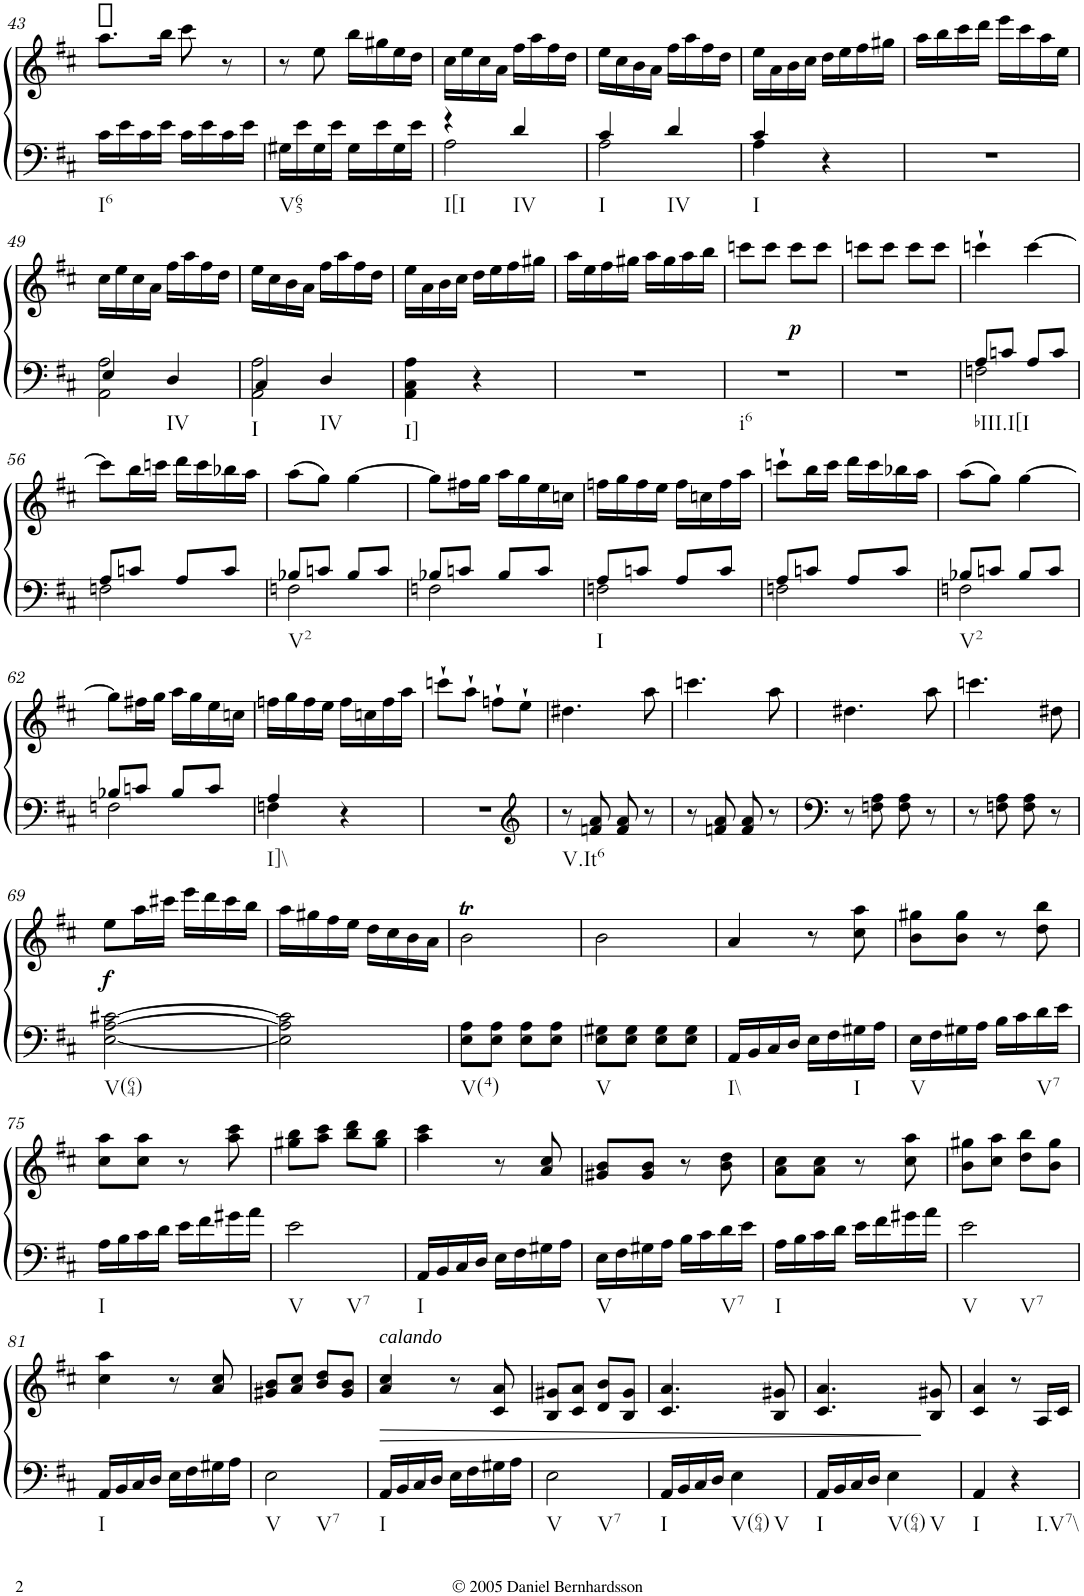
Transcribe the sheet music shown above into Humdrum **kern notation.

**kern	**kern	**dynam
*part1	*part1	*part1
*staff2	*staff1	*staff1/2
*I"Piano	*	*
*I'Pno.	*	*
!!LO:PB:g=z
*clefF4	*clefG2	*
*k[f#c#]	*k[f#c#]	*
*D:	*D:	*
*M2/4	*M2/4	*
=43	=43	=43
!LO:TX:b:t=I6	!	!
16c#\LL	8.aa\L	.
16e\	.	.
16c#\	.	.
16e\JJ	16bb\Jk	.
16c#\LL	8ccc#\	.
16e\	.	.
16c#\	8r	.
16e\JJ	.	.
=44	=44	=44
!LO:TX:b:t=V65	!	!
16G#X\LL	8r	.
16e\	.	.
16G#\	8ee\	.
16e\JJ	.	.
16G#\LL	16bb\LL	.
16e\	16gg#X\	.
16G#\	16ee\	.
16e\JJ	16dd\JJ	.
=45	=45	=45
*^	*	*
!LO:TX:b:t=I[I	!	!	!
4r	2A\	16cc#\LL	.
.	.	16ee\	.
.	.	16cc#\	.
.	.	16a\JJ	.
!LO:TX:b:t=IV	!	!	!
4d/	.	16ff#\LL	.
.	.	16aa\	.
.	.	16ff#\	.
.	.	16dd\JJ	.
=46	=46	=46	=46
!LO:TX:b:t=I	!	!	!
4c#/	2A\	16ee\LL	.
.	.	16cc#\	.
.	.	16b\	.
.	.	16a\JJ	.
!LO:TX:b:t=IV	!	!	!
4d/	.	16ff#\LL	.
.	.	16aa\	.
.	.	16ff#\	.
.	.	16dd\JJ	.
=47	=47	=47	=47
!LO:TX:b:t=I	!	!	!
4c#/	4A\	16ee\LL	.
.	.	16a\	.
.	.	16b\	.
.	.	16cc#\JJ	.
4r	4ryy	16dd\LL	.
.	.	16ee\	.
.	.	16ff#\	.
.	.	16gg#X\JJ	.
*v	*v	*	*
=48	=48	=48
2r	16aa\LL	.
.	16bb\	.
.	16ccc#\	.
.	16ddd\JJ	.
.	16eee\LL	.
.	16ccc#\	.
.	16aa\	.
.	16ee\JJ	.
!!LO:LB:g=z
=49	=49	=49
*^	*	*
4E/	2AA\ 2A\	16cc#\LL	.
.	.	16ee\	.
.	.	16cc#\	.
.	.	16a\JJ	.
!LO:TX:b:t=IV	!	!	!
4D/	.	16ff#\LL	.
.	.	16aa\	.
.	.	16ff#\	.
.	.	16dd\JJ	.
=50	=50	=50	=50
!LO:TX:b:t=I	!	!	!
4C#/	2AA\ 2A\	16ee\LL	.
.	.	16cc#\	.
.	.	16b\	.
.	.	16a\JJ	.
!LO:TX:b:t=IV	!	!	!
4D/	.	16ff#\LL	.
.	.	16aa\	.
.	.	16ff#\	.
.	.	16dd\JJ	.
*v	*v	*	*
=51	=51	=51
!LO:TX:b:t=I]	!	!
4AA\ 4C#\ 4A\	16ee\LL	.
.	16a\	.
.	16b\	.
.	16cc#\JJ	.
4r	16dd\LL	.
.	16ee\	.
.	16ff#\	.
.	16gg#X\JJ	.
=52	=52	=52
2r	16aa\LL	.
.	16ee\	.
.	16ff#\	.
.	16gg#X\JJ	.
.	16aa\LL	.
.	16gg#\	.
.	16aa\	.
.	16bb\JJ	.
=53	=53	=53
!LO:TX:b:t=i6	!	!
2r	8cccn\L	.
.	8ccc\J	.
!	!	!LO:DY:b
.	8ccc\L	p
.	8ccc\J	.
=54	=54	=54
2r	8cccn\L	.
.	8ccc\J	.
.	8ccc\L	.
.	8ccc\J	.
=55	=55	=55
*^	*	*
!LO:TX:b:t=bIII.I[I	!	!	!
8A/L	2Fn\	4cccn`\	.
8cn/J	.	.	.
8A/L	.	[>4ccc\	.
8c/J	.	.	.
!!LO:LB:g=z
=56	=56	=56	=56
8A/L	2Fn\	8ccc\L]	.
8cn/J	.	16bb\L	.
.	.	16cccn\JJ	.
8A/L	.	16ddd\LL	.
.	.	16ccc\	.
8c/J	.	16bb-X\	.
.	.	16aa\JJ	.
=57	=57	=57	=57
!LO:TX:b:t=V2	!	!	!
8B-X/L	2Fn\	(8aa\L	.
8cn/J	.	8gg\J)	.
8B-/L	.	[>4gg\	.
8c/J	.	.	.
=58	=58	=58	=58
8B-X/L	2Fn\	8gg\L]	.
8cn/J	.	16ff#X\L	.
.	.	16gg\JJ	.
8B-/L	.	16aa\LL	.
.	.	16gg\	.
8c/J	.	16ee\	.
.	.	16ccn\JJ	.
=59	=59	=59	=59
!LO:TX:b:t=I	!	!	!
8A/L	2Fn\	16ffn\LL	.
.	.	16gg\	.
8cn/J	.	16ff\	.
.	.	16ee\JJ	.
8A/L	.	16ff\LL	.
.	.	16ccn\	.
8c/J	.	16ff\	.
.	.	16aa\JJ	.
=60	=60	=60	=60
8A/L	2Fn\	8cccn`\L	.
8cn/J	.	16bb\L	.
.	.	16ccc\JJ	.
8A/L	.	16ddd\LL	.
.	.	16ccc\	.
8c/J	.	16bb-X\	.
.	.	16aa\JJ	.
=61	=61	=61	=61
!LO:TX:b:t=V2	!	!	!
8B-X/L	2Fn\	(8aa\L	.
8cn/J	.	8gg\J)	.
8B-/L	.	[>4gg\	.
8c/J	.	.	.
!!LO:LB:g=z
=62	=62	=62	=62
8B-X/L	2Fn\	8gg\L]	.
8cn/J	.	16ff#X\L	.
.	.	16gg\JJ	.
8B-/L	.	16aa\LL	.
.	.	16gg\	.
8c/J	.	16ee\	.
.	.	16ccn\JJ	.
=63	=63	=63	=63
!LO:TX:b:t=I]\\	!	!	!
4A/	4Fn\	16ffn\LL	.
.	.	16gg\	.
.	.	16ff\	.
.	.	16ee\JJ	.
4r	4ryy	16ff\LL	.
.	.	16ccn\	.
.	.	16ff\	.
.	.	16aa\JJ	.
*v	*v	*	*
=64	=64	=64
2r	8cccn`\L	.
.	8aa`\J	.
.	8ffn`\L	.
*clefG2	*	*
.	8ee`\J	.
=65	=65	=65
!LO:TX:b:t=V.It6	!	!
8r	4.dd#X\	.
8fn/ 8a/	.	.
8f/ 8a/	.	.
8r	8aa\	.
=66	=66	=66
8r	4.cccn\	.
8fn/ 8a/	.	.
8f/ 8a/	.	.
8r	8aa\	.
=67	=67	=67
8r	4.dd#X\	.
8Fn\ 8A\	.	.
8F\ 8A\	.	.
8r	8aa\	.
=68	=68	=68
8r	4.cccn\	.
8Fn\ 8A\	.	.
8F\ 8A\	.	.
8r	8dd#X\	.
!!LO:LB:g=z
=69	=69	=69
!LO:TX:b:t=V(64)	!	!
!	!	!LO:DY:b
[<2E\ [>2A\ [>2c#X\	8ee\L	f
.	16aa\L	.
.	16ccc#X\JJ	.
.	16eee\LL	.
.	16ddd\	.
.	16ccc#\	.
.	16bb\JJ	.
=70	=70	=70
2E\] 2A\] 2c#\]	16aa\LL	.
.	16gg#X\	.
.	16ff#\	.
.	16ee\JJ	.
.	16dd\LL	.
.	16cc#\	.
.	16b\	.
.	16a\JJ	.
=71	=71	=71
!LO:TX:b:t=V(4)	!	!
8E\ 8A\L	2bT\	.
8E\ 8A\J	.	.
8E\ 8A\L	.	.
8E\ 8A\J	.	.
=72	=72	=72
!LO:TX:b:t=V	!	!
8E\ 8G#X\L	2b\	.
8E\ 8G#\J	.	.
8E\ 8G#\L	.	.
8E\ 8G#\J	.	.
=73	=73	=73
!LO:TX:b:t=I\\	!	!
16AA/LL	4a/	.
16BB/	.	.
16C#/	.	.
16D/JJ	.	.
16E\LL	8r	.
16F#\	.	.
!LO:TX:b:t=I	!	!
16G#X\	8cc#\ 8aa\	.
16A\JJ	.	.
=74	=74	=74
!LO:TX:b:t=V	!	!
16E\LL	8b\ 8gg#X\L	.
16F#\	.	.
16G#X\	8b\ 8gg#\J	.
16A\JJ	.	.
16B\LL	8r	.
16c#\	.	.
!LO:TX:b:t=V7	!	!
16d\	8dd\ 8bb\	.
16e\JJ	.	.
!!LO:LB:g=z
=75	=75	=75
!LO:TX:b:t=I	!	!
16A\LL	8cc#\ 8aa\L	.
16B\	.	.
16c#\	8cc#\ 8aa\J	.
16d\JJ	.	.
16e\LL	8r	.
16f#\	.	.
16g#X\	8aa\ 8ccc#\	.
16a\JJ	.	.
=76	=76	=76
!LO:TX:b:t=V	!	!
!LO:TX:b:t=V7	!	!
2e\	8gg#X\ 8bb\L	.
.	8aa\ 8ccc#\J	.
.	8bb\ 8ddd\L	.
.	8gg#\ 8bb\J	.
=77	=77	=77
!LO:TX:b:t=I	!	!
16AA/LL	4aa\ 4ccc#\	.
16BB/	.	.
16C#/	.	.
16D/JJ	.	.
16E\LL	8r	.
16F#\	.	.
16G#X\	8a/ 8cc#/	.
16A\JJ	.	.
=78	=78	=78
!LO:TX:b:t=V	!	!
16E\LL	8g#X/ 8b/L	.
16F#\	.	.
16G#X\	8g#/ 8b/J	.
16A\JJ	.	.
16B\LL	8r	.
16c#\	.	.
!LO:TX:b:t=V7	!	!
16d\	8b\ 8dd\	.
16e\JJ	.	.
=79	=79	=79
!LO:TX:b:t=I	!	!
16A\LL	8a\ 8cc#\L	.
16B\	.	.
16c#\	8a\ 8cc#\J	.
16d\JJ	.	.
16e\LL	8r	.
16f#\	.	.
16g#X\	8cc#\ 8aa\	.
16a\JJ	.	.
=80	=80	=80
!LO:TX:b:t=V	!	!
!LO:TX:b:t=V7	!	!
2e\	8b\ 8gg#X\L	.
.	8cc#\ 8aa\J	.
.	8dd\ 8bb\L	.
.	8b\ 8gg#\J	.
!!LO:LB:g=z
=81	=81	=81
!LO:TX:b:t=I	!	!
16AA/LL	4cc#\ 4aa\	.
16BB/	.	.
16C#/	.	.
16D/JJ	.	.
16E\LL	8r	.
16F#\	.	.
16G#X\	8a/ 8cc#/	.
16A\JJ	.	.
=82	=82	=82
!LO:TX:b:t=V	!	!
!LO:TX:b:t=V7	!	!
2E\	8g#X/ 8b/L	.
.	8a/ 8cc#/J	.
.	8b/ 8dd/L	.
.	8g#/ 8b/J	.
=83	=83	=83
!	!LO:TX:a:i:t=calando	!
!LO:TX:b:t=I	!	!
!	!	!LO:HP:b
16AA/LL	4a/ 4cc#/	>
16BB/	.	.
16C#/	.	.
16D/JJ	.	.
16E\LL	8r	.
16F#\	.	.
16G#X\	8c#/ 8a/	.
16A\JJ	.	.
=84	=84	=84
!LO:TX:b:t=V	!	!
!LO:TX:b:t=V7	!	!
2E\	8B/ 8g#X/L	.
.	8c#/ 8a/J	.
.	8d/ 8b/L	.
.	8B/ 8g#/J	.
=85	=85	=85
!LO:TX:b:t=I	!	!
16AA/LL	4.c#/ 4.a/	.
16BB/	.	.
16C#/	.	.
16D/JJ	.	.
!LO:TX:b:t=V(64)	!	!
!LO:TX:b:t=V	!	!
4E\	.	.
.	8B/ 8g#X/	.
=86	=86	=86
!LO:TX:b:t=I	!	!
16AA/LL	4.c#/ 4.a/	.
16BB/	.	.
16C#/	.	.
16D/JJ	.	.
!LO:TX:b:t=V(64)	!	!
!LO:TX:b:t=V	!	!
4E\	.	.
.	8B/ 8g#X/	]
=87	=87	=87
!LO:TX:b:t=I	!	!
4AA/	4c#/ 4a/	.
!LO:TX:b:t=I.V7\\	!	!
4r	8r	.
.	16A/LL	.
.	16c#/JJ	.
=	=	=
*-	*-	*-
